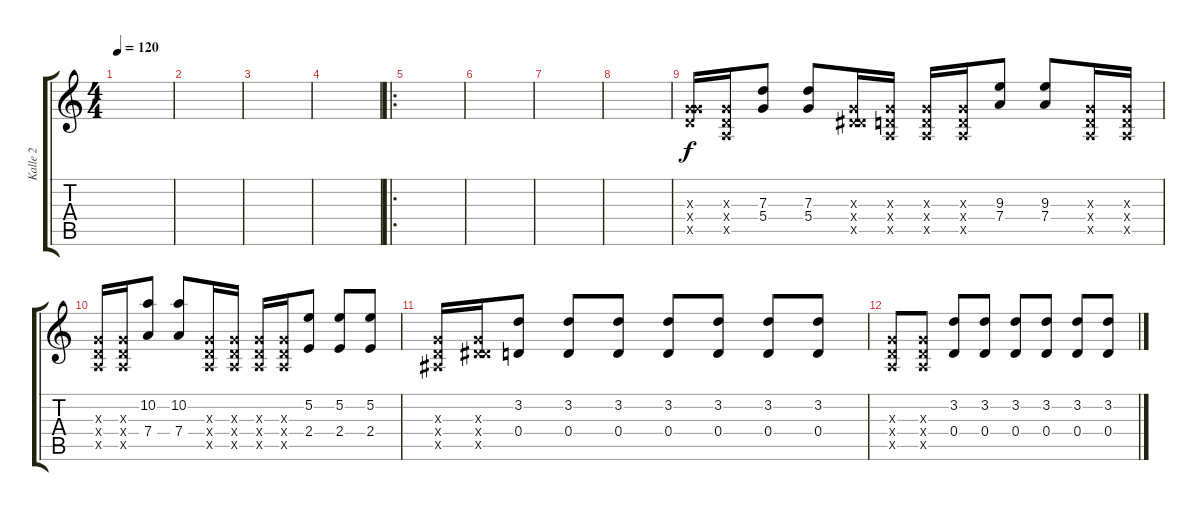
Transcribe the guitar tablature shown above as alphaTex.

\track ("Kalle 2" "Kalle 2") {instrument overdrivenguitar}
\staff {score tabs}
\tuning (E4 B3 G3 D3 A2 E2) {hide}
\ts (4 4)
\tempo 120
\clef g2
\ks c
|
|
|
|
\ro
|
|
|
|
(0.3{x} 0.4{x} 10.5{x}).16 (0.3{x} 0.4{x} 0.5{x}).16 (7.3 5.4).8 (7.3 5.4).8 (0.3{x} 0.4{x} 6.5{x}).16 (0.3{x} 0.4{x} 0.5{x}).16 (0.3{x} 0.4{x} 0.5{x}).16 (0.3{x} 0.4{x} 0.5{x}).16 (9.3 7.4).8 (9.3 7.4).8 (0.3{x} 0.4{x} 0.5{x}).16 (0.3{x} 0.4{x} 0.5{x}).16 |
(0.3{x} 0.4{x} 0.5{x}).16 (0.3{x} 0.4{x} 0.5{x}).16 (10.2 7.4).8 (10.2 7.4).8 (0.3{x} 0.4{x} 0.5{x}).16 (0.3{x} 0.4{x} 0.5{x}).16 (0.3{x} 0.4{x} 0.5{x}).16 (0.3{x} 0.4{x} 0.5{x}).16 (5.2 2.4).8 (5.2 2.4).8 (5.2 2.4).8 |
(0.3{x} 0.4{x} 1.5{x}).16 (0.3{x} 0.4{x} 6.5{x}).16 (3.2 0.4).8 (3.2 0.4).8 (3.2 0.4).8 (3.2 0.4).8 (3.2 0.4).8 (3.2 0.4).8 (3.2 0.4).8 |
(0.3{x} 0.4{x} 0.5{x}).8 (0.3{x} 0.4{x} 0.5{x}).8 (3.2 0.4).8 (3.2 0.4).8 (3.2 0.4).8 (3.2 0.4).8 (3.2 0.4).8 (3.2 0.4).8
